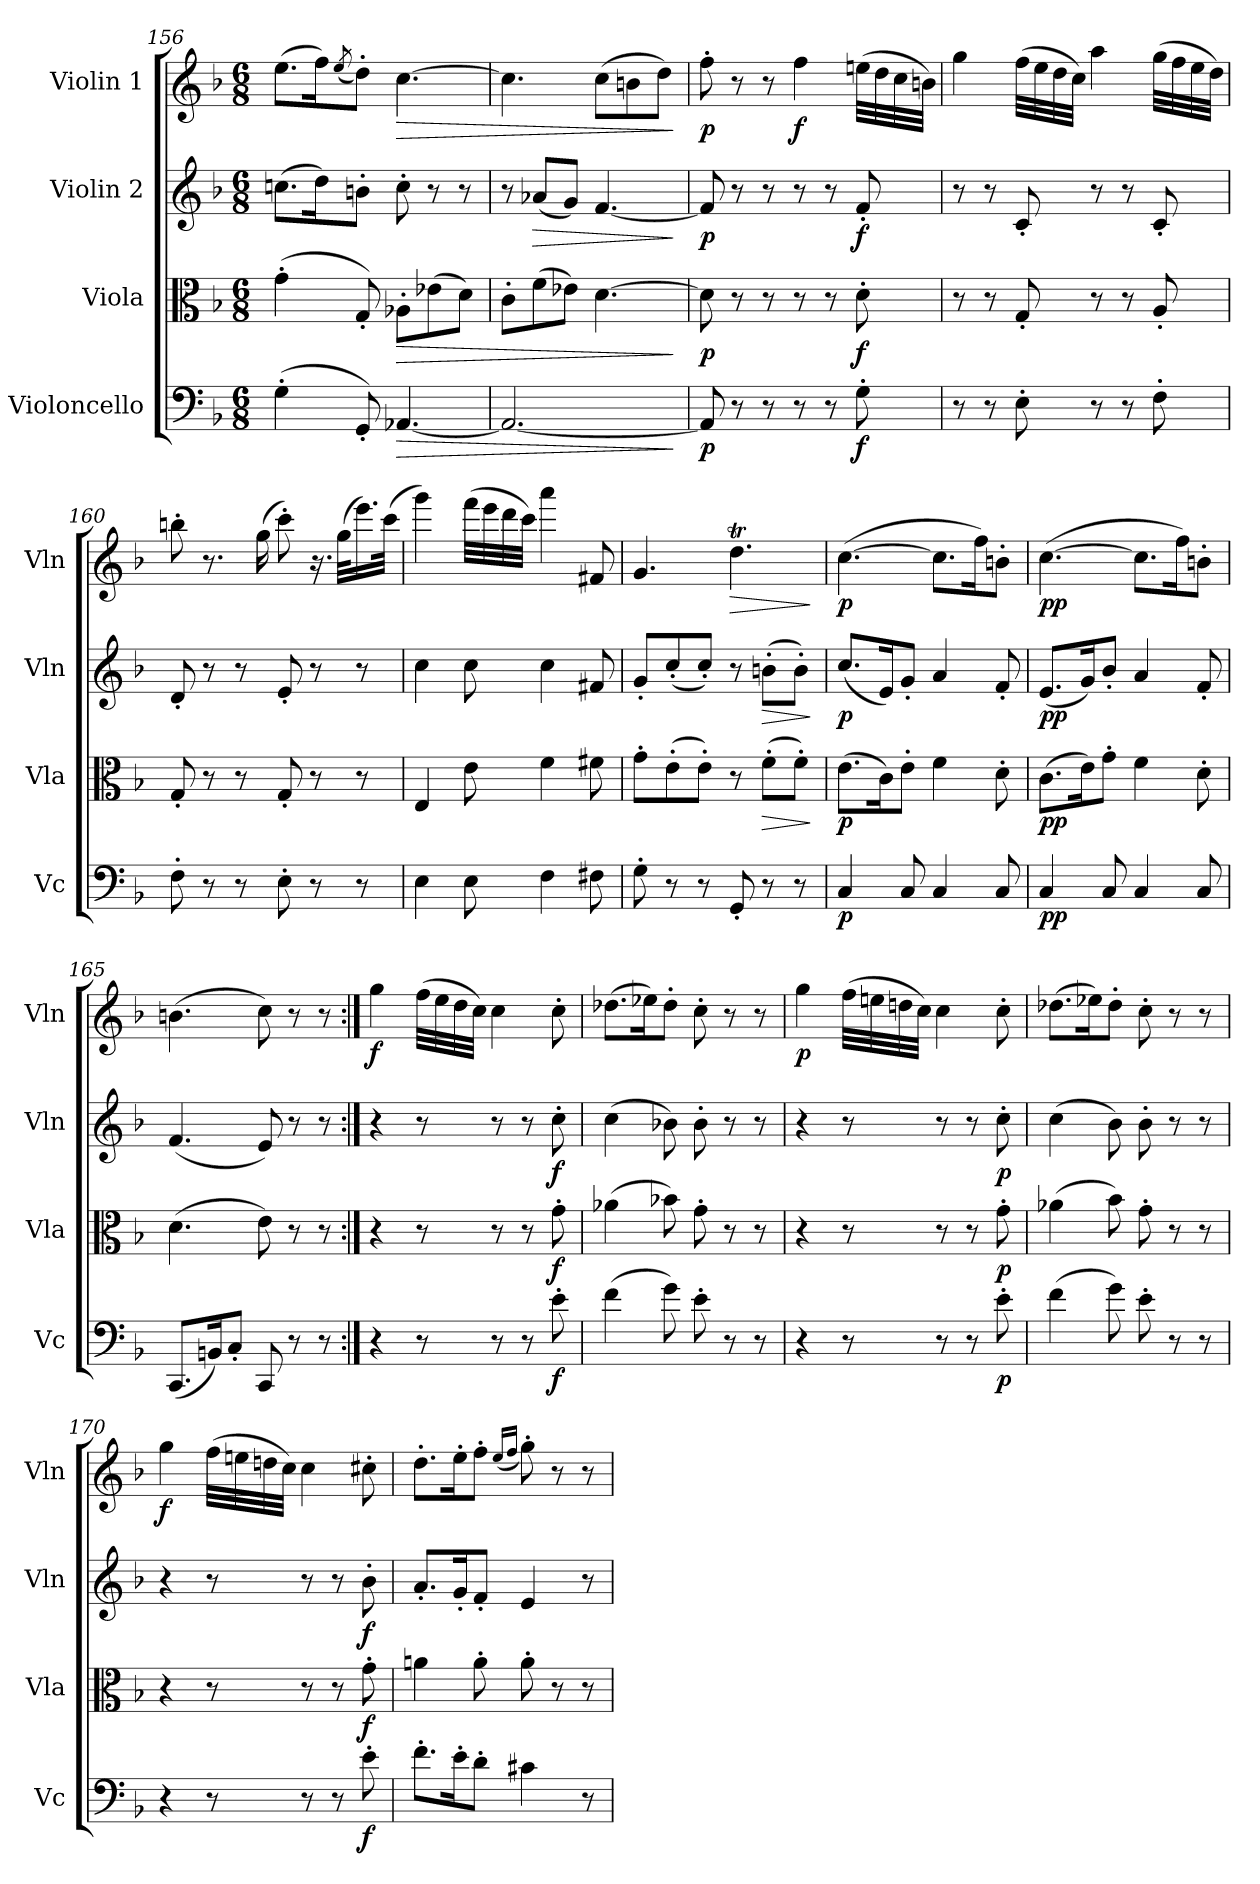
**kern	**dynam	**kern	**dynam	**kern	**dynam	**kern	**dynam
*part4	*part4	*part3	*part3	*part2	*part2	*part1	*part1
*staff4	*staff4	*staff3	*staff3	*staff2	*staff2	*staff1	*staff1
*I"Violoncello	*	*I"Viola	*	*I"Violin 2	*	*I"Violin 1	*
*I'Vc	*	*I'Vla	*	*I'Vln	*	*I'Vln	*
*clefF4	*	*clefC3	*	*clefG2	*	*clefG2	*
*k[b-]	*	*k[b-]	*	*k[b-]	*	*k[b-]	*
*M6/8	*	*M6/8	*	*M6/8	*	*M6/8	*
=156	=156	=156	=156	=156	=156	=156	=156
(>4G'\	.	(>4g'\	.	(>8.ccn\L	.	(>8.ee\L	.
.	.	.	.	16dd\K)	.	16ff\K)	.
.	.	.	.	.	.	(<8qee/	.
8GG'/)	.	8G'/)	.	8bn'\J	.	8dd'\J)	.
!	!LO:HP:b	!	!LO:HP:b	!	!	!	!LO:HP:b
[4.AA-X/	>	8A-X'\L	>	8cc'\	.	[4.cc\	>
.	.	(>8e-X\	.	8r	.	.	.
.	.	8d\J)	.	8r	.	.	.
=157	=157	=157	=157	=157	=157	=157	=157
2.AA-/_	.	8c'\L	.	8r	.	4.cc\]	.
!	!	!	!	!	!LO:HP:b	!	!
.	.	(>8f\	.	(<8a-X/L	>	.	.
.	.	8e-X\J)	.	8g/J)	.	.	.
.	.	[4.d\	.	[4.f/	.	(>8cc\L	.
.	.	.	.	.	.	8bn\	.
.	.	.	.	.	.	8dd\J)	.
.	]	.	]	.	]	.	]
!!LO:LB:g=z
=158	=158	=158	=158	=158	=158	=158	=158
!	!LO:DY:b	!	!LO:DY:b	!	!LO:DY:b	!	!LO:DY:b
8AA-/]	p	8d\]	p	8f/]	p	8ff'\	p
8r	.	8r	.	8r	.	8r	.
8r	.	8r	.	8r	.	8r	.
!	!	!	!	!	!	!	!LO:DY:b
8r	.	8r	.	8r	.	4ff\	f
8r	.	8r	.	8r	.	.	.
!	!LO:DY:b	!	!LO:DY:b	!	!LO:DY:b	!	!
8G'\	f	8d'\	f	8f'/	f	(>32een\LLL	.
.	.	.	.	.	.	32dd\	.
.	.	.	.	.	.	32cc\	.
.	.	.	.	.	.	32bn\JJJ)	.
=159	=159	=159	=159	=159	=159	=159	=159
8r	.	8r	.	8r	.	4gg\	.
8r	.	8r	.	8r	.	.	.
8E'\	.	8G'/	.	8c'/	.	(>32ff\LLL	.
.	.	.	.	.	.	32ee\	.
.	.	.	.	.	.	32dd\	.
.	.	.	.	.	.	32cc\JJJ)	.
8r	.	8r	.	8r	.	4aa\	.
8r	.	8r	.	8r	.	.	.
8F'\	.	8A'/	.	8c'/	.	(>32gg\LLL	.
.	.	.	.	.	.	32ff\	.
.	.	.	.	.	.	32ee\	.
.	.	.	.	.	.	32dd\JJJ)	.
=160	=160	=160	=160	=160	=160	=160	=160
8F'\	.	8G'/	.	8d'/	.	8bbn'\	.
8r	.	8r	.	8r	.	8.r	.
8r	.	8r	.	8r	.	.	.
.	.	.	.	.	.	(>16gg\	.
8E'\	.	8G'/	.	8e'/	.	8ccc'\)	.
8r	.	8r	.	8r	.	16.r	.
.	.	.	.	.	.	(>32gg\KLL	.
8r	.	8r	.	8r	.	16.eee\)	.
.	.	.	.	.	.	(>32ccc\JJk	.
=161	=161	=161	=161	=161	=161	=161	=161
4E\	.	4E/	.	4cc\	.	4ggg\)	.
8E\	.	8e\	.	8cc\	.	(>32fff\LLL	.
.	.	.	.	.	.	32eee\	.
.	.	.	.	.	.	32ddd\	.
.	.	.	.	.	.	32ccc\JJJ)	.
4F\	.	4f\	.	4cc\	.	4aaa\	.
8F#X\	.	8f#X\	.	8f#X/	.	8f#X/	.
!!LO:LB:g=z
=162	=162	=162	=162	=162	=162	=162	=162
8G'\	.	8g'\L	.	8g'/L	.	4.g/	.
8r	.	(>8e'\	.	(<8cc'/	.	.	.
8r	.	8e'\J)	.	8cc'/J)	.	.	.
!	!	!	!	!	!	!	!LO:HP:b
8GG'/	.	8r	.	8r	.	4.ddT\	>
!	!	!	!LO:HP:b	!	!LO:HP:b	!	!
8r	.	(>8f'\L	>	(>8bn'\L	>	.	.
8r	.	8f'\J)	.	8b'\J)	.	.	.
.	.	.	]	.	]	.	]
=163	=163	=163	=163	=163	=163	=163	=163
!	!LO:DY:b	!	!LO:DY:b	!	!LO:DY:b	!	!LO:DY:b
4C/	p	(>8.e\L	p	(<8.cc/L	p	(>[4.cc\	p
.	.	16c\K)	.	16e/K)	.	.	.
8C/	.	8e'\J	.	8g'/J	.	.	.
4C/	.	4f\	.	4a/	.	8.cc\L]	.
.	.	.	.	.	.	16ff\K)	.
8C/	.	8d'\	.	8f'/	.	8bn'\J	.
=164	=164	=164	=164	=164	=164	=164	=164
!	!LO:DY:b	!	!LO:DY:b	!	!LO:DY:b	!	!LO:DY:b
4C/	pp	(>8.c\L	pp	(<8.e/L	pp	(>[4.cc\	pp
.	.	16e\K)	.	16g/K)	.	.	.
8C/	.	8g'\J	.	8b-'/J	.	.	.
4C/	.	4f\	.	4a/	.	8.cc\L]	.
.	.	.	.	.	.	16ff\K)	.
8C/	.	8d'\	.	8f'/	.	8bn'\J	.
=165	=165	=165	=165	=165	=165	=165	=165
(<8.CC/L	.	(>4.d\	.	(<4.f/	.	(>4.bn\	.
16BBn/K)	.	.	.	.	.	.	.
8C'/J	.	.	.	.	.	.	.
8CC/	.	8e\)	.	8e/)	.	8cc\)	.
8r	.	8r	.	8r	.	8r	.
8r	.	8r	.	8r	.	8r	.
!!LO:LB:g=z
=166:|!	=166:|!	=166:|!	=166:|!	=166:|!	=166:|!	=166:|!	=166:|!
!	!	!	!	!	!	!	!LO:DY:b
4r	.	4r	.	4r	.	4gg\	f
8r	.	8r	.	8r	.	(>32ff\LLL	.
.	.	.	.	.	.	32ee\	.
.	.	.	.	.	.	32dd\	.
.	.	.	.	.	.	32cc\JJJ)	.
8r	.	8r	.	8r	.	4cc\	.
8r	.	8r	.	8r	.	.	.
!	!LO:DY:b	!	!LO:DY:b	!	!LO:DY:b	!	!
8e'\	f	8g'\	f	8cc'\	f	8cc'\	.
=167	=167	=167	=167	=167	=167	=167	=167
(>4f\	.	(>4a-X\	.	(>4cc\	.	(>8.dd-X\L	.
.	.	.	.	.	.	16ee-X\K)	.
8g\)	.	8b-X\)	.	8b-X\)	.	8dd-'\J	.
8e'\	.	8g'\	.	8b-'\	.	8cc'\	.
8r	.	8r	.	8r	.	8r	.
8r	.	8r	.	8r	.	8r	.
=168	=168	=168	=168	=168	=168	=168	=168
!	!	!	!	!	!	!	!LO:DY:b
4r	.	4r	.	4r	.	4gg\	p
8r	.	8r	.	8r	.	(>32ff\LLL	.
.	.	.	.	.	.	32een\	.
.	.	.	.	.	.	32ddn\	.
.	.	.	.	.	.	32cc\JJJ)	.
8r	.	8r	.	8r	.	4cc\	.
8r	.	8r	.	8r	.	.	.
!	!LO:DY:b	!	!LO:DY:b	!	!LO:DY:b	!	!
8e'\	p	8g'\	p	8cc'\	p	8cc'\	.
=169	=169	=169	=169	=169	=169	=169	=169
(>4f\	.	(>4a-X\	.	(>4cc\	.	(>8.dd-X\L	.
.	.	.	.	.	.	16ee-X\K)	.
8g\)	.	8b-\)	.	8b-\)	.	8dd-'\J	.
8e'\	.	8g'\	.	8b-'\	.	8cc'\	.
8r	.	8r	.	8r	.	8r	.
8r	.	8r	.	8r	.	8r	.
=170	=170	=170	=170	=170	=170	=170	=170
!	!	!	!	!	!	!	!LO:DY:b
4r	.	4r	.	4r	.	4gg\	f
8r	.	8r	.	8r	.	(>32ff\LLL	.
.	.	.	.	.	.	32een\	.
.	.	.	.	.	.	32ddn\	.
.	.	.	.	.	.	32cc\JJJ)	.
8r	.	8r	.	8r	.	4cc\	.
8r	.	8r	.	8r	.	.	.
!	!LO:DY:b	!	!LO:DY:b	!	!LO:DY:b	!	!
8e'\	f	8g'\	f	8b-'\	f	8cc#X'\	.
=171	=171	=171	=171	=171	=171	=171	=171
8.f'\L	.	4an\	.	8.a'/L	.	8.dd'\L	.
16e'\K	.	.	.	16g'/K	.	16ee'\K	.
8d'\J	.	8a'\	.	8f'/J	.	8ff'\J	.
.	.	.	.	.	.	(<16qee/LL	.
.	.	.	.	.	.	16qff/JJ	.
4c#X\	.	8a'\	.	4e/	.	8gg'\)	.
.	.	8r	.	.	.	8r	.
8r	.	8r	.	8r	.	8r	.
=	=	=	=	=	=	=	=
*-	*-	*-	*-	*-	*-	*-	*-
